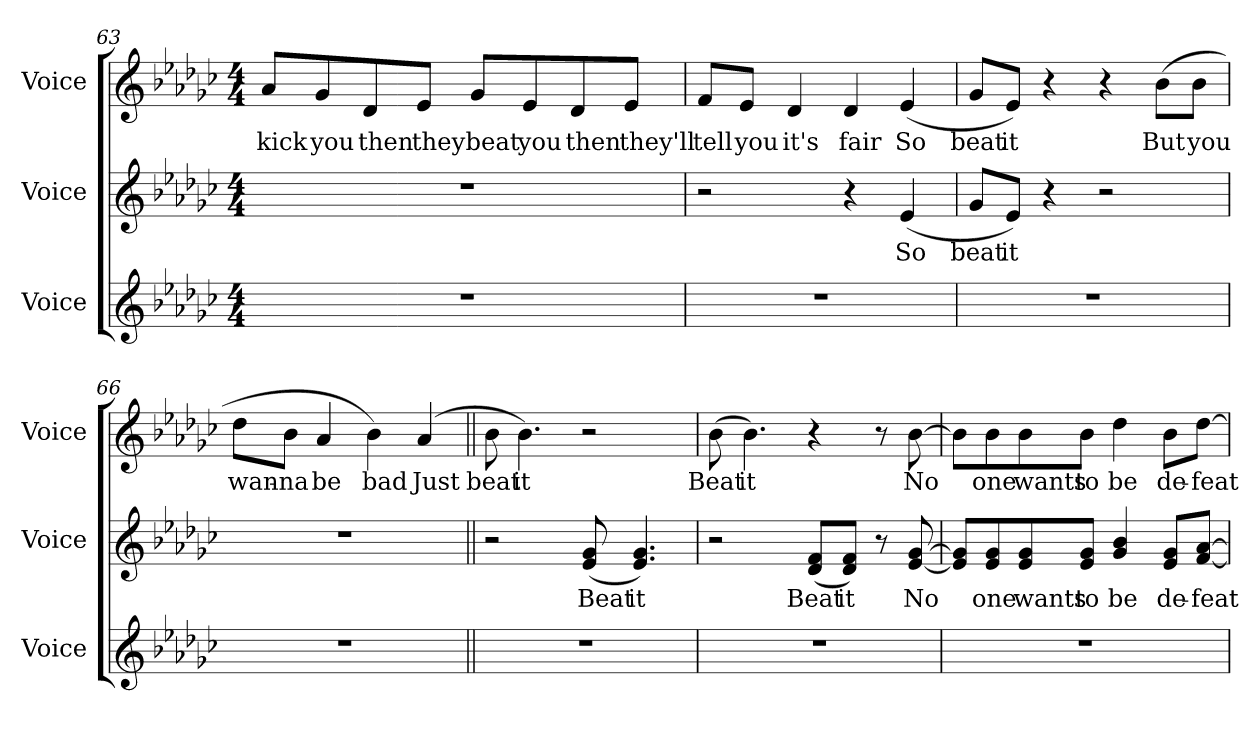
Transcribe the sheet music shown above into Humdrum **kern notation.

**kern	**kern	**text	**kern	**text
*part3	*part2	*part2	*part1	*part1
*staff3	*staff2	*staff2	*staff1	*staff1
*I"Voice	*I"Voice	*	*I"Voice	*
*I'Voice	*I'Voice	*	*I'Voice	*
!!LO:LB:g=z
*clefG2	*clefG2	*	*clefG2	*
*k[b-e-a-d-g-c-]	*k[b-e-a-d-g-c-]	*	*k[b-e-a-d-g-c-]	*
*e-:	*e-:	*	*e-:	*
*M4/4	*M4/4	*	*M4/4	*
=63	=63	=63	=63	=63
!	!	!	!	!LO:LY:b:color=#000000
1r	1r	.	8a-i/L	kick
!	!	!	!	!LO:LY:b:color=#000000
.	.	.	8g-i/	you
!	!	!	!	!LO:LY:b:color=#000000
.	.	.	8d-i/	then
!	!	!	!	!LO:LY:b:color=#000000
.	.	.	8e-i/J	they
!	!	!	!	!LO:LY:b:color=#000000
.	.	.	8g-i/L	beat
!	!	!	!	!LO:LY:b:color=#000000
.	.	.	8e-i/	you
!	!	!	!	!LO:LY:b:color=#000000
.	.	.	8d-i/	then
!	!	!	!	!LO:LY:b:color=#000000
.	.	.	8e-i/J	they'll
=64	=64	=64	=64	=64
!	!	!	!	!LO:LY:b:color=#000000
1r	2r	.	8fi/L	tell
!	!	!	!	!LO:LY:b:color=#000000
.	.	.	8e-i/J	you
!	!	!	!	!LO:LY:b:color=#000000
.	.	.	4d-i/	it's
!	!	!	!	!LO:LY:b:color=#000000
.	4r	.	4d-i/	fair
!	!	!LO:LY:b:color=#000000	!	!
!	!	!	!	!LO:LY:b:color=#000000
.	(4e-i/	So	(4e-i/	So
=65	=65	=65	=65	=65
!	!	!LO:LY:b:color=#000000	!	!
!	!	!	!	!LO:LY:b:color=#000000
1r	8g-i/L	beat	8g-i/L	beat
!	!	!LO:LY:b:color=#000000	!	!
!	!	!	!	!LO:LY:b:color=#000000
.	8e-i/J)	it	8e-i/J)	it
.	4r	.	4r	.
.	2r	.	4r	.
!	!	!	!	!LO:LY:b:color=#000000
.	.	.	(8b-i\L	But
!	!	!	!	!LO:LY:b:color=#000000
.	.	.	8b-i\J	you
!!LO:PB:g=z
=66	=66	=66	=66	=66
!	!	!	!	!LO:LY:b:color=#000000
1r	1r	.	8dd-i\L	wan-
!	!	!	!	!LO:LY:b:color=#000000
.	.	.	8b-i\J	-na
!	!	!	!	!LO:LY:b:color=#000000
.	.	.	4a-i/	be
!	!	!	!	!LO:LY:b:color=#000000
.	.	.	4b-i\)	bad
!	!	!	!	!LO:LY:b:color=#000000
.	.	.	(4a-i/	Just
=67||	=67||	=67||	=67||	=67||
!	!	!	!	!LO:LY:b:color=#000000
1r	2r	.	8b-i\	beat
!	!	!	!	!LO:LY:b:color=#000000
.	.	.	4.b-i\)	it
!	!	!LO:LY:b:color=#000000	!	!
.	(8e-i/ 8g-i	Beat	2r	.
!	!	!LO:LY:b:color=#000000	!	!
.	4.e-i/ 4.g-i)	it	.	.
=68	=68	=68	=68	=68
!	!	!	!	!LO:LY:b:color=#000000
1r	2r	.	(8b-i\	Beat
!	!	!	!	!LO:LY:b:color=#000000
.	.	.	4.b-i\)	it
!	!	!LO:LY:b:color=#000000	!	!
.	(8d-i/ 8fiL	Beat	4r	.
!	!	!LO:LY:b:color=#000000	!	!
.	8d-i/ 8fiJ)	it	.	.
.	8r	.	8r	.
!	!	!LO:LY:b:color=#000000	!	!
!	!	!	!	!LO:LY:b:color=#000000
.	[8e-i/ [8g-i	No	[8b-i\	No
=69	=69	=69	=69	=69
1r	8e-i/] 8g-i]L	.	8b-i\L]	.
!	!	!LO:LY:b:color=#000000	!	!
!	!	!	!	!LO:LY:b:color=#000000
.	8e-i/ 8g-i	one	8b-i\	one
!	!	!LO:LY:b:color=#000000	!	!
!	!	!	!	!LO:LY:b:color=#000000
.	8e-i/ 8g-i	wants	8b-i\	wants
!	!	!LO:LY:b:color=#000000	!	!
!	!	!	!	!LO:LY:b:color=#000000
.	8e-i/ 8g-iJ	to	8b-i\J	to
!	!	!LO:LY:b:color=#000000	!	!
!	!	!	!	!LO:LY:b:color=#000000
.	4g-i/ 4b-i	be	4dd-i\	be
!	!	!LO:LY:b:color=#000000	!	!
!	!	!	!	!LO:LY:b:color=#000000
.	8e-i/ 8g-iL	de-	8b-i\L	de-
!	!	!LO:LY:b:color=#000000	!	!
!	!	!	!	!LO:LY:b:color=#000000
.	[8fi/ [8a-iJ	-feat-	[8dd-i\J	-feat
=	=	=	=	=
*-	*-	*-	*-	*-
